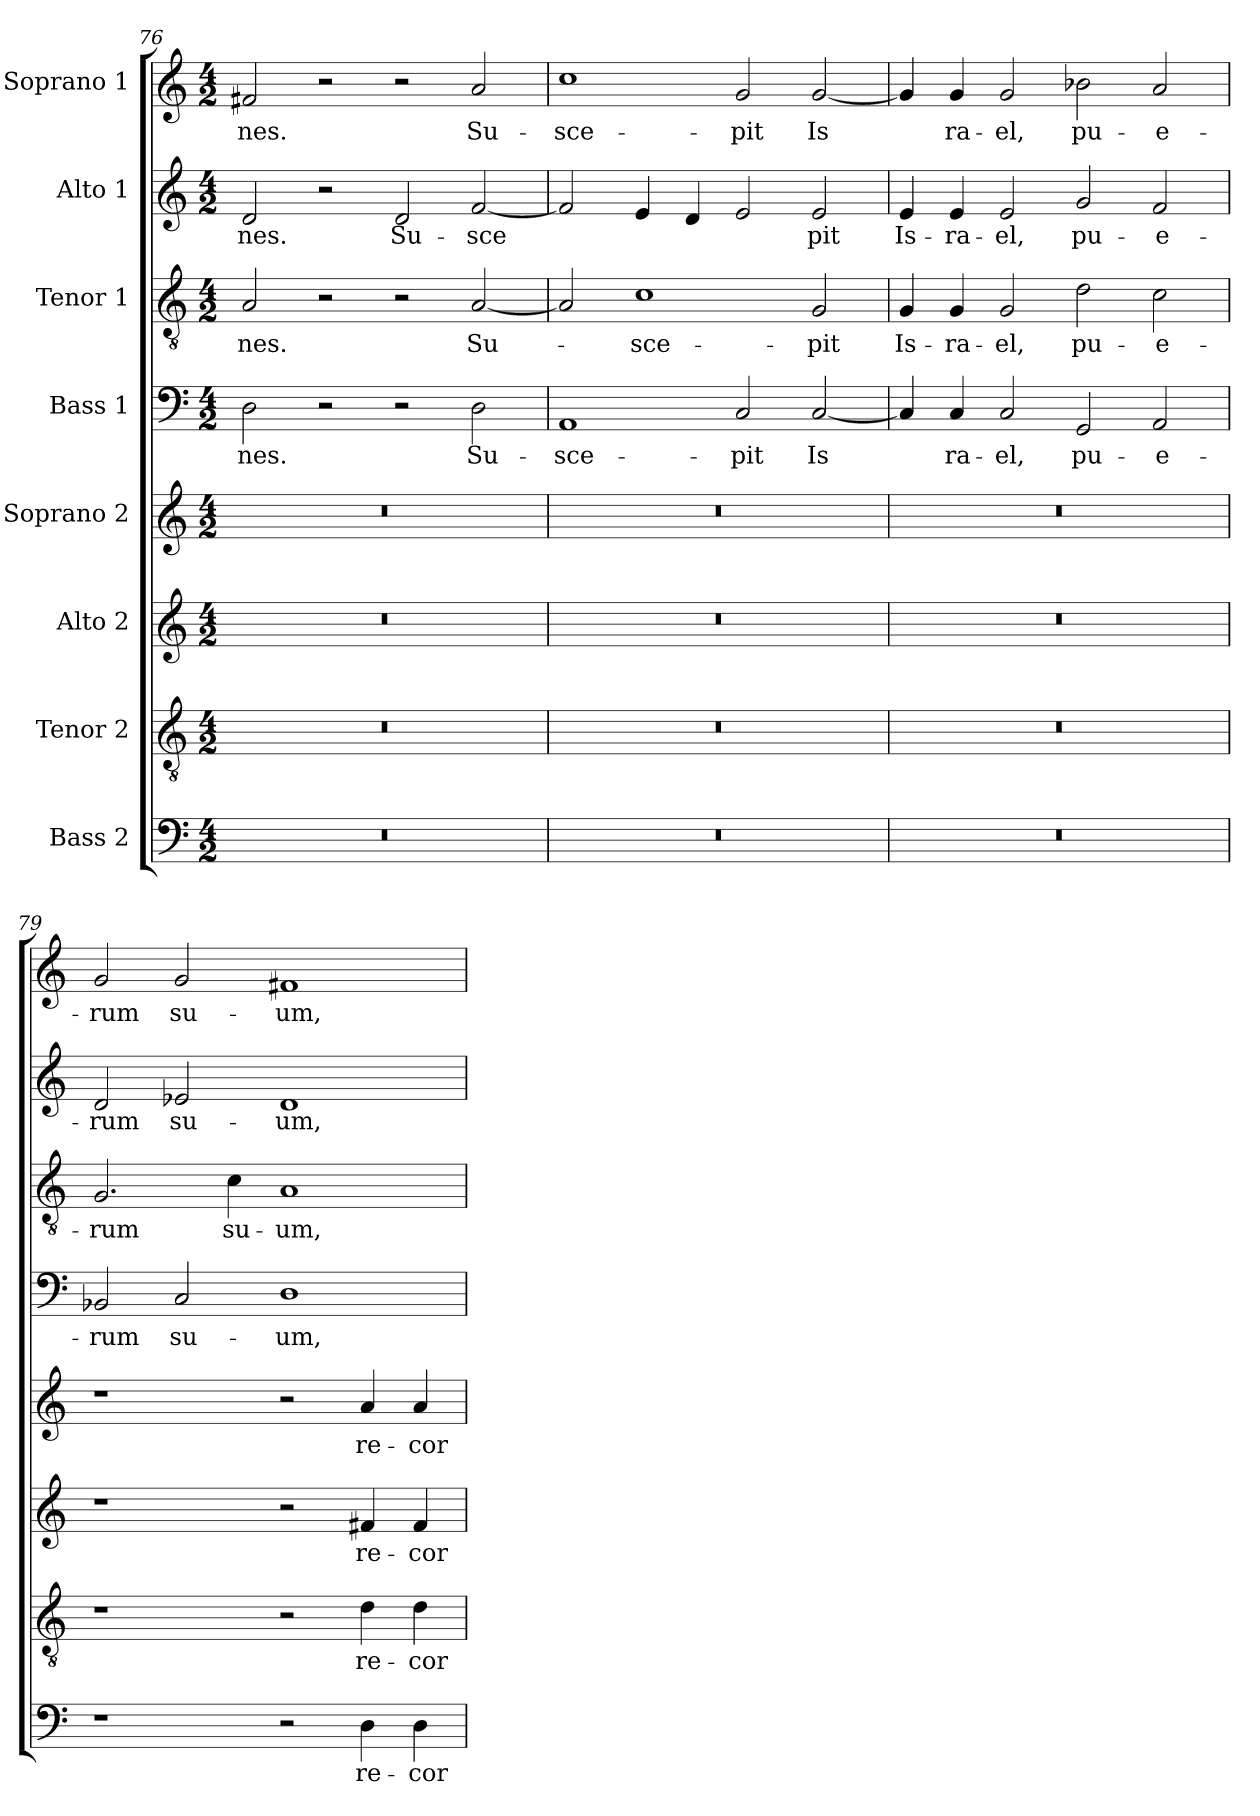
**kern	**text	**kern	**text	**kern	**text	**kern	**text	**kern	**text	**kern	**text	**kern	**text	**kern	**text
*part8	*part8	*part7	*part7	*part6	*part6	*part5	*part5	*part4	*part4	*part3	*part3	*part2	*part2	*part1	*part1
*staff8	*staff8	*staff7	*staff7	*staff6	*staff6	*staff5	*staff5	*staff4	*staff4	*staff3	*staff3	*staff2	*staff2	*staff1	*staff1
*I"Bass 2	*	*I"Tenor 2	*	*I"Alto 2	*	*I"Soprano 2	*	*I"Bass 1	*	*I"Tenor 1	*	*I"Alto 1	*	*I"Soprano 1	*
*clefF4	*	*clefGv2	*	*clefG2	*	*clefG2	*	*clefF4	*	*clefGv2	*	*clefG2	*	*clefG2	*
*k[]	*	*k[]	*	*k[]	*	*k[]	*	*k[]	*	*k[]	*	*k[]	*	*k[]	*
*M4/2	*	*M4/2	*	*M4/2	*	*M4/2	*	*M4/2	*	*M4/2	*	*M4/2	*	*M4/2	*
=76	=76	=76	=76	=76	=76	=76	=76	=76	=76	=76	=76	=76	=76	=76	=76
0r	.	0r	.	0r	.	0r	.	2D\	nes.	2A/	nes.	2d/	nes.	2f#X/	nes.
.	.	.	.	.	.	.	.	2r	.	2r	.	2r	.	2r	.
.	.	.	.	.	.	.	.	2r	.	2r	.	2d/	Su-	2r	.
.	.	.	.	.	.	.	.	2D\	Su-	[2A/	Su-	[2f/	sce-	2a/	Su-
=77	=77	=77	=77	=77	=77	=77	=77	=77	=77	=77	=77	=77	=77	=77	=77
0r	.	0r	.	0r	.	0r	.	1AA	sce-	2A/]	.	2f/]	.	1cc	sce-
.	.	.	.	.	.	.	.	.	.	1c	sce-	4e/	-	.	.
.	.	.	.	.	.	.	.	.	.	.	.	4d/	.	.	.
.	.	.	.	.	.	.	.	2C/	pit	.	.	2e/	.	2g/	pit
.	.	.	.	.	.	.	.	[2C/	Is-	2G/	pit	2e/	pit	[2g/	Is-
=78	=78	=78	=78	=78	=78	=78	=78	=78	=78	=78	=78	=78	=78	=78	=78
0r	.	0r	.	0r	.	0r	.	4C/]	-	4G/	Is-	4e/	Is-	4g/]	-
.	.	.	.	.	.	.	.	4C/	ra-	4G/	ra-	4e/	ra-	4g/	ra-
.	.	.	.	.	.	.	.	2C/	el,	2G/	el,	2e/	el,	2g/	el,
.	.	.	.	.	.	.	.	2GG/	pu-	2d\	pu-	2g/	pu-	2b-X\	pu-
.	.	.	.	.	.	.	.	2AA/	e-	2c\	e-	2f/	e-	2a/	e-
=79	=79	=79	=79	=79	=79	=79	=79	=79	=79	=79	=79	=79	=79	=79	=79
1r	.	1r	.	1r	.	1r	.	2BB-X/	rum	2.G/	rum	2d/	rum	2g/	rum
.	.	.	.	.	.	.	.	2C/	su-	.	.	2e-X/	su-	2g/	su-
.	.	.	.	.	.	.	.	.	.	4c\	su-	.	.	.	.
2r	.	2r	.	2r	.	2r	.	1D	um,	1A	um,	1d	um,	1f#X	um,
4D\	re-	4d\	re-	4f#X/	re-	4a/	re-	.	.	.	.	.	.	.	.
4D\	cor-	4d\	cor-	4f#/	cor-	4a/	cor-	.	.	.	.	.	.	.	.
=	=	=	=	=	=	=	=	=	=	=	=	=	=	=	=
*-	*-	*-	*-	*-	*-	*-	*-	*-	*-	*-	*-	*-	*-	*-	*-
